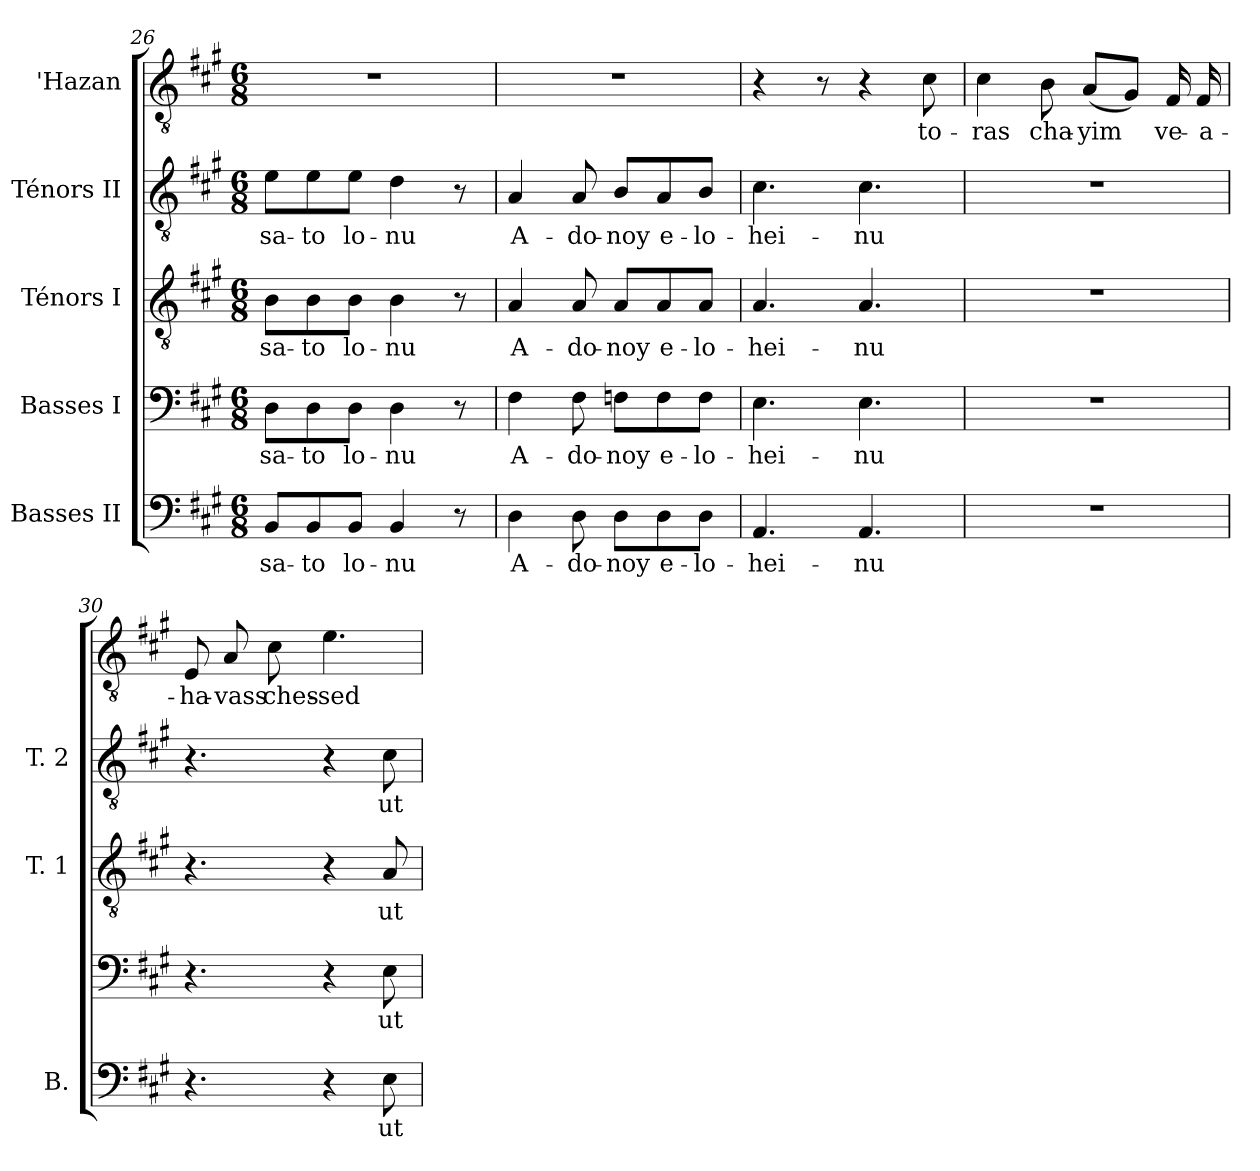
**kern	**text	**kern	**text	**kern	**text	**kern	**text	**kern	**text
*part5	*part5	*part4	*part4	*part3	*part3	*part2	*part2	*part1	*part1
*staff5	*staff5	*staff4	*staff4	*staff3	*staff3	*staff2	*staff2	*staff1	*staff1
*I"Basses II	*	*I"Basses I	*	*I"Ténors I	*	*I"Ténors II	*	*I"'Hazan	*
*I'B.	*	*	*	*I'T. 1	*	*I'T. 2	*	*	*
*clefF4	*	*clefF4	*	*clefGv2	*	*clefGv2	*	*clefGv2	*
*	*	*	*	*ITrd7c12	*	*ITrd7c12	*	*ITrd7c12	*
*k[f#c#g#]	*	*k[f#c#g#]	*	*k[f#c#g#]	*	*k[f#c#g#]	*	*k[f#c#g#]	*
*A:	*	*A:	*	*A:	*	*A:	*	*A:	*
*M6/8	*	*M6/8	*	*M6/8	*	*M6/8	*	*M6/8	*
=26	=26	=26	=26	=26	=26	=26	=26	=26	=26
!	!LO:LY:b:color=#000000	!	!	!	!	!	!	!	!
!	!	!	!LO:LY:b:color=#000000	!	!	!	!	!	!
!	!	!	!	!	!LO:LY:b:color=#000000	!	!	!	!
!	!	!	!	!	!	!	!LO:LY:b:color=#000000	!LO:N:vis=1	!
8BBi/L	-sa-	8Di\L	-sa-	8BBi\L	-sa-	8Ei\L	-sa-	2.r	.
!	!LO:LY:b:color=#000000	!	!	!	!	!	!	!	!
!	!	!	!LO:LY:b:color=#000000	!	!	!	!	!	!
!	!	!	!	!	!LO:LY:b:color=#000000	!	!	!	!
!	!	!	!	!	!	!	!LO:LY:b:color=#000000	!	!
8BBi/	-to	8Di\	-to	8BBi\	-to	8Ei\	-to	.	.
!	!LO:LY:b:color=#000000	!	!	!	!	!	!	!	!
!	!	!	!LO:LY:b:color=#000000	!	!	!	!	!	!
!	!	!	!	!	!LO:LY:b:color=#000000	!	!	!	!
!	!	!	!	!	!	!	!LO:LY:b:color=#000000	!	!
8BBi/J	lo-	8Di\J	lo-	8BBi\J	lo-	8Ei\J	lo-	.	.
!	!LO:LY:b:color=#000000	!	!	!	!	!	!	!	!
!	!	!	!LO:LY:b:color=#000000	!	!	!	!	!	!
!	!	!	!	!	!LO:LY:b:color=#000000	!	!	!	!
!	!	!	!	!	!	!	!LO:LY:b:color=#000000	!	!
4BBi/	-nu	4Di\	-nu	4BBi\	-nu	4Di\	-nu	.	.
8r	.	8r	.	8r	.	8r	.	.	.
=27	=27	=27	=27	=27	=27	=27	=27	=27	=27
!	!LO:LY:b:color=#000000	!	!	!	!	!	!	!	!
!	!	!	!LO:LY:b:color=#000000	!	!	!	!	!	!
!	!	!	!	!	!LO:LY:b:color=#000000	!	!	!	!
!	!	!	!	!	!	!	!LO:LY:b:color=#000000	!LO:N:vis=1	!
4Di\	A-	4F#i\	A-	4AAi/	A-	4AAi/	A-	2.r	.
!	!LO:LY:b:color=#000000	!	!	!	!	!	!	!	!
!	!	!	!LO:LY:b:color=#000000	!	!	!	!	!	!
!	!	!	!	!	!LO:LY:b:color=#000000	!	!	!	!
!	!	!	!	!	!	!	!LO:LY:b:color=#000000	!	!
8Di\	-do-	8F#i\	-do-	8AAi/	-do-	8AAi/	-do-	.	.
!	!LO:LY:b:color=#000000	!	!	!	!	!	!	!	!
!	!	!	!LO:LY:b:color=#000000	!	!	!	!	!	!
!	!	!	!	!	!LO:LY:b:color=#000000	!	!	!	!
!	!	!	!	!	!	!	!LO:LY:b:color=#000000	!	!
8Di\L	-noy	8Fni\L	-noy	8AAi/L	-noy	8BBi/L	-noy	.	.
!	!LO:LY:b:color=#000000	!	!	!	!	!	!	!	!
!	!	!	!LO:LY:b:color=#000000	!	!	!	!	!	!
!	!	!	!	!	!LO:LY:b:color=#000000	!	!	!	!
!	!	!	!	!	!	!	!LO:LY:b:color=#000000	!	!
8Di\	e-	8Fi\	e-	8AAi/	e-	8AAi/	e-	.	.
!	!LO:LY:b:color=#000000	!	!	!	!	!	!	!	!
!	!	!	!LO:LY:b:color=#000000	!	!	!	!	!	!
!	!	!	!	!	!LO:LY:b:color=#000000	!	!	!	!
!	!	!	!	!	!	!	!LO:LY:b:color=#000000	!	!
8Di\J	-lo-	8Fi\J	-lo-	8AAi/J	-lo-	8BBi/J	-lo-	.	.
=28	=28	=28	=28	=28	=28	=28	=28	=28	=28
!	!LO:LY:b:color=#000000	!	!	!	!	!	!	!	!
!	!	!	!LO:LY:b:color=#000000	!	!	!	!	!	!
!	!	!	!	!	!LO:LY:b:color=#000000	!	!	!	!
!	!	!	!	!	!	!	!LO:LY:b:color=#000000	!	!
4.AAi/	-hei-	4.Ei\	-hei-	4.AAi/	-hei-	4.C#i\	-hei-	4r	.
.	.	.	.	.	.	.	.	8r	.
!	!LO:LY:b:color=#000000	!	!	!	!	!	!	!	!
!	!	!	!LO:LY:b:color=#000000	!	!	!	!	!	!
!	!	!	!	!	!LO:LY:b:color=#000000	!	!	!	!
!	!	!	!	!	!	!	!LO:LY:b:color=#000000	!	!
4.AAi/	-nu	4.Ei\	-nu	4.AAi/	-nu	4.C#i\	-nu	4r	.
!	!	!	!	!	!	!	!	!	!LO:LY:b:color=#000000
.	.	.	.	.	.	.	.	8C#i\	to-
=29	=29	=29	=29	=29	=29	=29	=29	=29	=29
!LO:N:vis=1	!	!LO:N:vis=1	!	!LO:N:vis=1	!	!LO:N:vis=1	!	!	!
!	!	!	!	!	!	!	!	!	!LO:LY:b:color=#000000
2.r	.	2.r	.	2.r	.	2.r	.	4C#i\	-ras
!	!	!	!	!	!	!	!	!	!LO:LY:b:color=#000000
.	.	.	.	.	.	.	.	8BBi\	cha-
!	!	!	!	!	!	!	!	!	!LO:LY:b:color=#000000
.	.	.	.	.	.	.	.	(8AAi/L	-yim
.	.	.	.	.	.	.	.	8GG#i/J)	.
!	!	!	!	!	!	!	!	!	!LO:LY:b:color=#000000
.	.	.	.	.	.	.	.	16FF#i/	ve-
!	!	!	!	!	!	!	!	!	!LO:LY:b:color=#000000
.	.	.	.	.	.	.	.	16FF#i/	-a-
!!LO:PB:g=z
=30	=30	=30	=30	=30	=30	=30	=30	=30	=30
!	!	!	!	!	!	!	!	!	!LO:LY:b:color=#000000
4.r	.	4.r	.	4.r	.	4.r	.	8EEi/	-ha-
!	!	!	!	!	!	!	!	!	!LO:LY:b:color=#000000
.	.	.	.	.	.	.	.	8AAi/	-vass
!	!	!	!	!	!	!	!	!	!LO:LY:b:color=#000000
.	.	.	.	.	.	.	.	8C#i\	ches-
!	!	!	!	!	!	!	!	!	!LO:LY:b:color=#000000
4r	.	4r	.	4r	.	4r	.	4.Ei\	-sed
!	!LO:LY:b:color=#000000	!	!	!	!	!	!	!	!
!	!	!	!LO:LY:b:color=#000000	!	!	!	!	!	!
!	!	!	!	!	!LO:LY:b:color=#000000	!	!	!	!
!	!	!	!	!	!	!	!LO:LY:b:color=#000000	!	!
8Ei\	ut-	8Ei\	ut-	8AAi/	ut-	8C#i\	ut-	.	.
=	=	=	=	=	=	=	=	=	=
*-	*-	*-	*-	*-	*-	*-	*-	*-	*-
